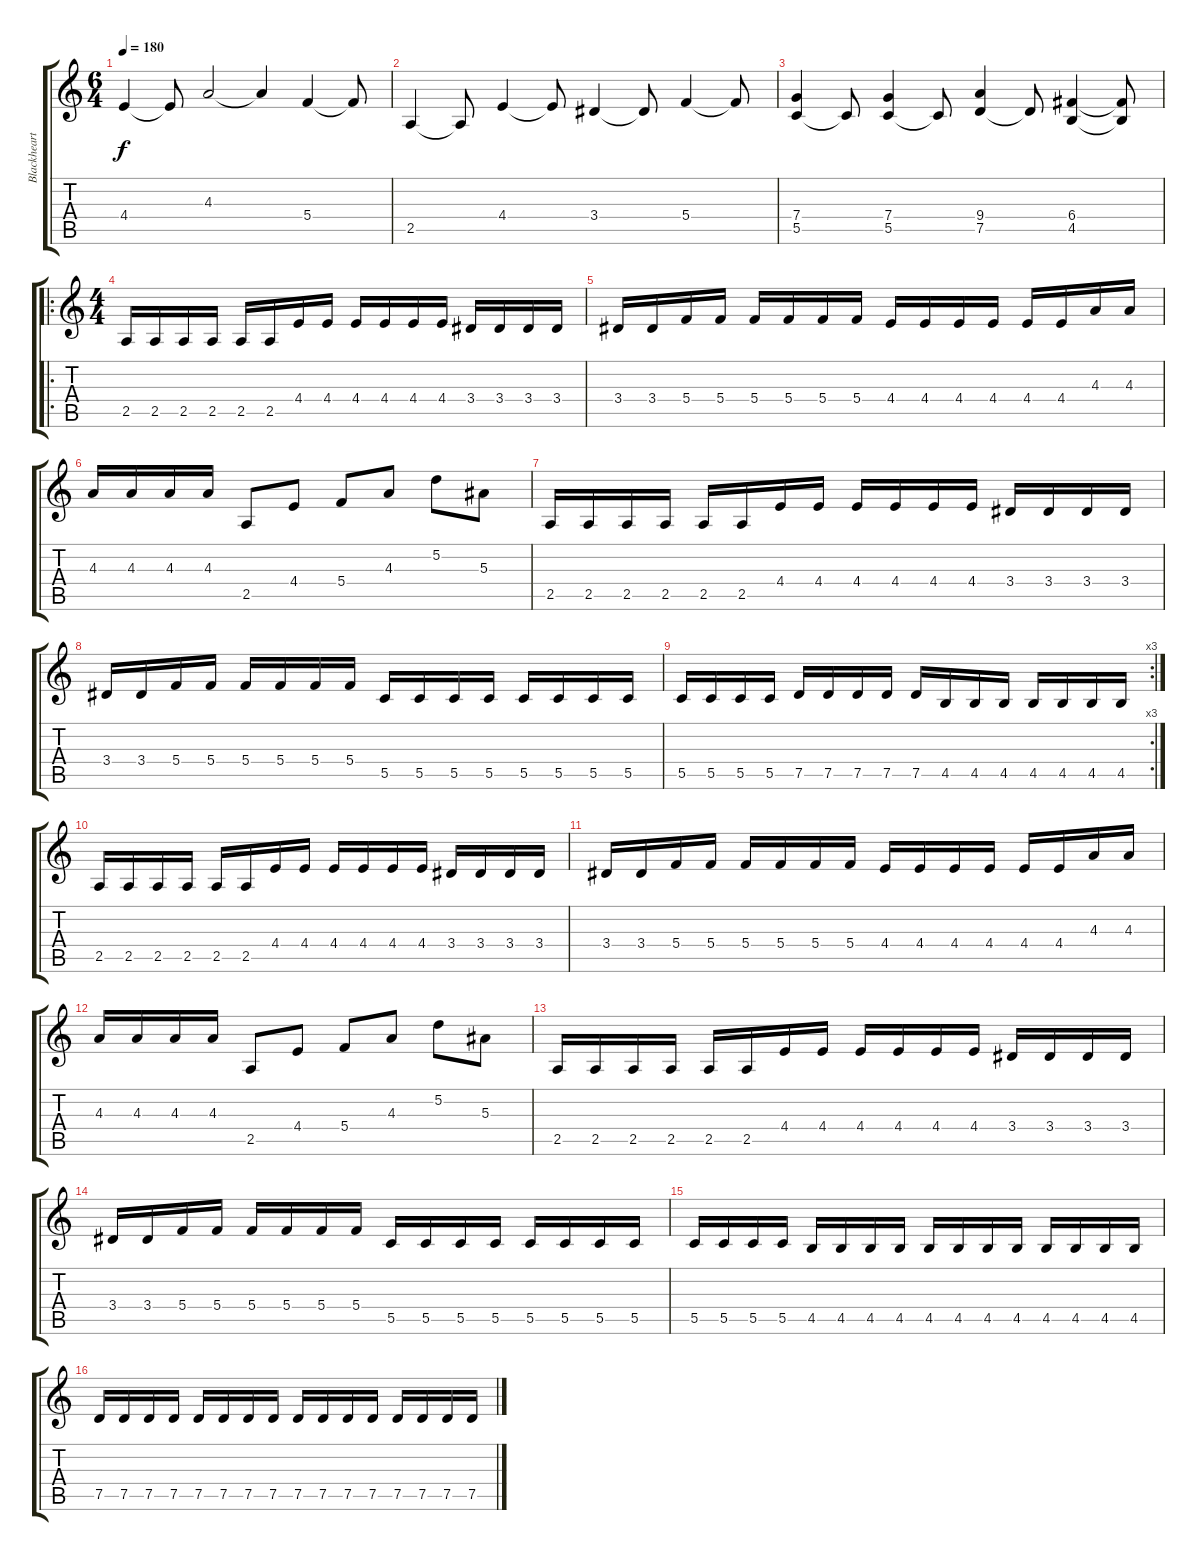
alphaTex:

\track ("Blackheart" "Blackheart") {instrument distortionguitar}
\staff {score tabs}
\tuning (D4 A3 F3 C3 G2 D2) {hide}
\ts (6 4)
\tempo 180
\clef g2
\ks c
4.4.4{dy f} 4.4{t}.8 4.3.2 4.3{t}.4 5.4.4 5.4{t}.8 |
2.5.4 2.5{t}.8 4.4.4 4.4{t}.8 3.4.4 3.4{t}.8 5.4.4 5.4{t}.8 |
(7.4 5.5).4{instrument distortionguitar} 5.5{t}.8 (7.4 5.5).4 5.5{t}.8 (9.4 7.5).4 7.5{t}.8 (6.4 4.5).4 (6.4{t} 4.5{t}).8 |
\ro
\ts (4 4)
2.5.16 2.5.16 2.5.16 2.5.16 2.5.16 2.5.16 4.4.16 4.4.16 4.4.16 4.4.16 4.4.16 4.4.16 3.4.16 3.4.16 3.4.16 3.4.16 |
3.4.16 3.4.16 5.4.16 5.4.16 5.4.16 5.4.16 5.4.16 5.4.16 4.4.16 4.4.16 4.4.16 4.4.16 4.4.16 4.4.16 4.3.16 4.3.16 |
4.3.16 4.3.16 4.3.16 4.3.16 2.5.8 4.4.8 5.4.8 4.3.8 5.2.8 5.3.8 |
2.5.16 2.5.16 2.5.16 2.5.16 2.5.16 2.5.16 4.4.16 4.4.16 4.4.16 4.4.16 4.4.16 4.4.16 3.4.16 3.4.16 3.4.16 3.4.16 |
3.4.16 3.4.16 5.4.16 5.4.16 5.4.16 5.4.16 5.4.16 5.4.16 5.5.16 5.5.16 5.5.16 5.5.16 5.5.16 5.5.16 5.5.16 5.5.16 |
\rc 3
5.5.16 5.5.16 5.5.16 5.5.16 7.5.16 7.5.16 7.5.16 7.5.16 7.5.16 4.5.16 4.5.16 4.5.16 4.5.16 4.5.16 4.5.16 4.5.16 |
2.5.16 2.5.16 2.5.16 2.5.16 2.5.16 2.5.16 4.4.16 4.4.16 4.4.16 4.4.16 4.4.16 4.4.16 3.4.16 3.4.16 3.4.16 3.4.16 |
3.4.16 3.4.16 5.4.16 5.4.16 5.4.16 5.4.16 5.4.16 5.4.16 4.4.16 4.4.16 4.4.16 4.4.16 4.4.16 4.4.16 4.3.16 4.3.16 |
4.3.16 4.3.16 4.3.16 4.3.16 2.5.8 4.4.8 5.4.8 4.3.8 5.2.8 5.3.8 |
2.5.16 2.5.16 2.5.16 2.5.16 2.5.16 2.5.16 4.4.16 4.4.16 4.4.16 4.4.16 4.4.16 4.4.16 3.4.16 3.4.16 3.4.16 3.4.16 |
3.4.16 3.4.16 5.4.16 5.4.16 5.4.16 5.4.16 5.4.16 5.4.16 5.5.16 5.5.16 5.5.16 5.5.16 5.5.16 5.5.16 5.5.16 5.5.16 |
5.5.16 5.5.16 5.5.16 5.5.16 4.5.16 4.5.16 4.5.16 4.5.16 4.5.16 4.5.16 4.5.16 4.5.16 4.5.16 4.5.16 4.5.16 4.5.16 |
7.5.16 7.5.16 7.5.16 7.5.16 7.5.16 7.5.16 7.5.16 7.5.16 7.5.16 7.5.16 7.5.16 7.5.16 7.5.16 7.5.16 7.5.16 7.5.16
